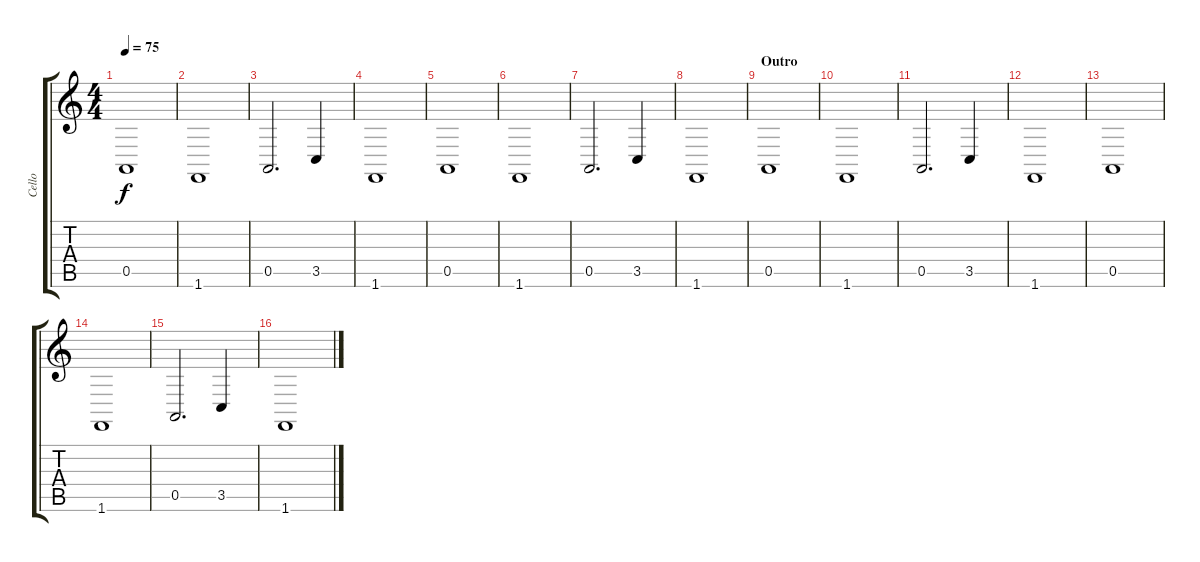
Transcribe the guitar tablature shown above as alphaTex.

\track ("Cello" "Cello") {instrument cello}
\staff {score tabs}
\tuning (E4 B3 G3 D3 A2 E2) {hide}
\ts (4 4)
\tempo 75
\clef g2
\ks c
0.5.1{dy f} |
1.6.1 |
0.5.2{d} 3.5.4 |
1.6.1 |
0.5.1 |
1.6.1 |
0.5.2{d} 3.5.4 |
1.6.1 |
\section ("" "Outro")
0.5.1 |
1.6.1 |
0.5.2{d} 3.5.4 |
1.6.1 |
0.5.1 |
1.6.1 |
0.5.2{d} 3.5.4 |
1.6.1
